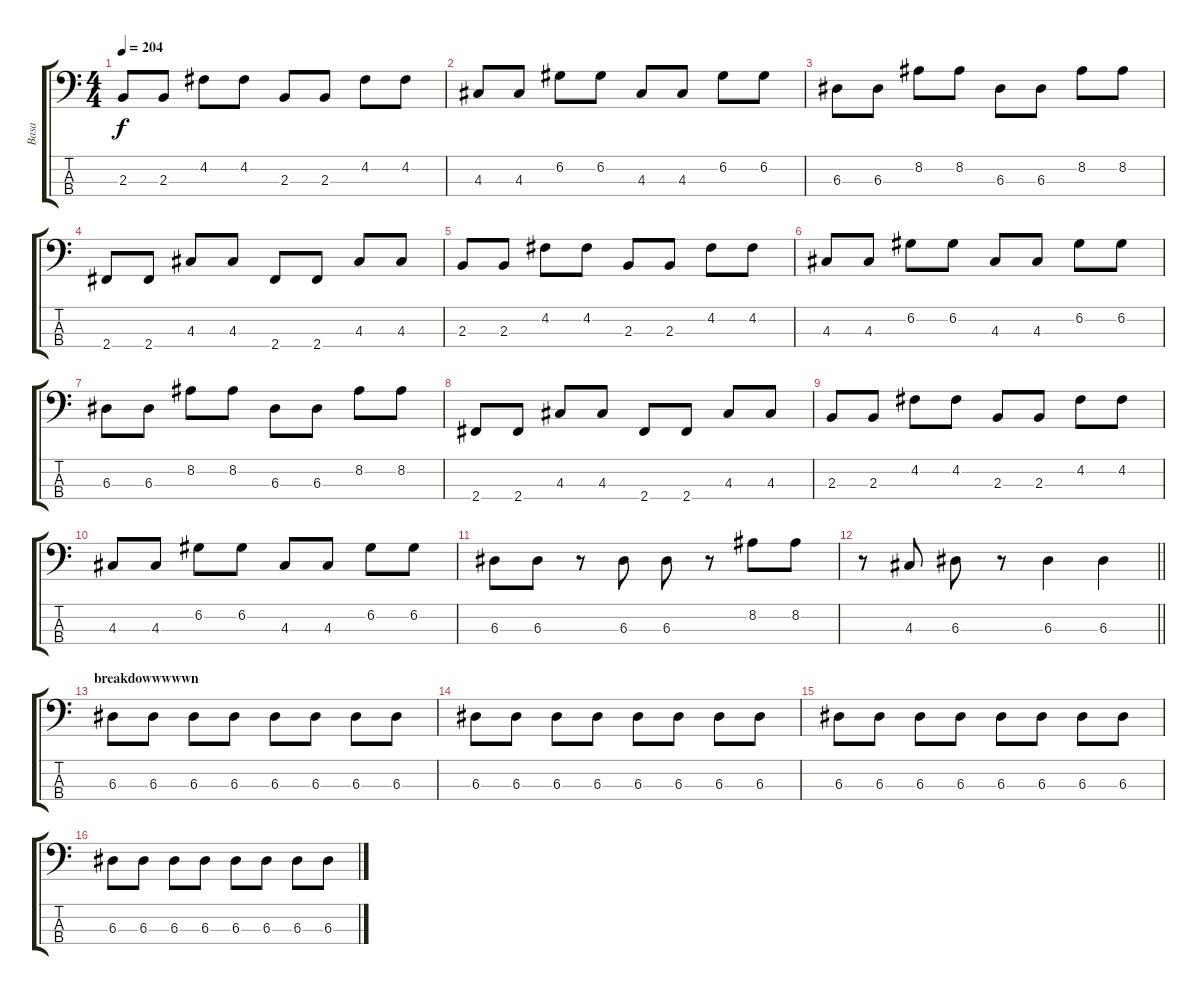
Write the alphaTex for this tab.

\track ("Basa" "Basa") {instrument electricbasspick}
\staff {score tabs}
\tuning (G2 D2 A1 E1) {hide}
\ts (4 4)
\tempo 204
\clef f4
\ks c
2.3.8{dy f} 2.3.8 4.2.8 4.2.8 2.3.8 2.3.8 4.2.8 4.2.8 |
4.3.8 4.3.8 6.2.8 6.2.8 4.3.8 4.3.8 6.2.8 6.2.8 |
6.3.8 6.3.8 8.2.8 8.2.8 6.3.8 6.3.8 8.2.8 8.2.8 |
2.4.8 2.4.8 4.3.8 4.3.8 2.4.8 2.4.8 4.3.8 4.3.8 |
2.3.8 2.3.8 4.2.8 4.2.8 2.3.8 2.3.8 4.2.8 4.2.8 |
4.3.8 4.3.8 6.2.8 6.2.8 4.3.8 4.3.8 6.2.8 6.2.8 |
6.3.8 6.3.8 8.2.8 8.2.8 6.3.8 6.3.8 8.2.8 8.2.8 |
2.4.8 2.4.8 4.3.8 4.3.8 2.4.8 2.4.8 4.3.8 4.3.8 |
2.3.8 2.3.8 4.2.8 4.2.8 2.3.8 2.3.8 4.2.8 4.2.8 |
4.3.8 4.3.8 6.2.8 6.2.8 4.3.8 4.3.8 6.2.8 6.2.8 |
6.3.8 6.3.8 r.8 6.3.8 6.3.8 r.8 8.2.8 8.2.8 |
\barLineRight lightlight
r.8 4.3.8 6.3.8 r.8 6.3.4 6.3.4 |
\section ("" "breakdowwwwwn")
6.3.8 6.3.8 6.3.8 6.3.8 6.3.8 6.3.8 6.3.8 6.3.8 |
6.3.8 6.3.8 6.3.8 6.3.8 6.3.8 6.3.8 6.3.8 6.3.8 |
6.3.8 6.3.8 6.3.8 6.3.8 6.3.8 6.3.8 6.3.8 6.3.8 |
6.3.8 6.3.8 6.3.8 6.3.8 6.3.8 6.3.8 6.3.8 6.3.8
